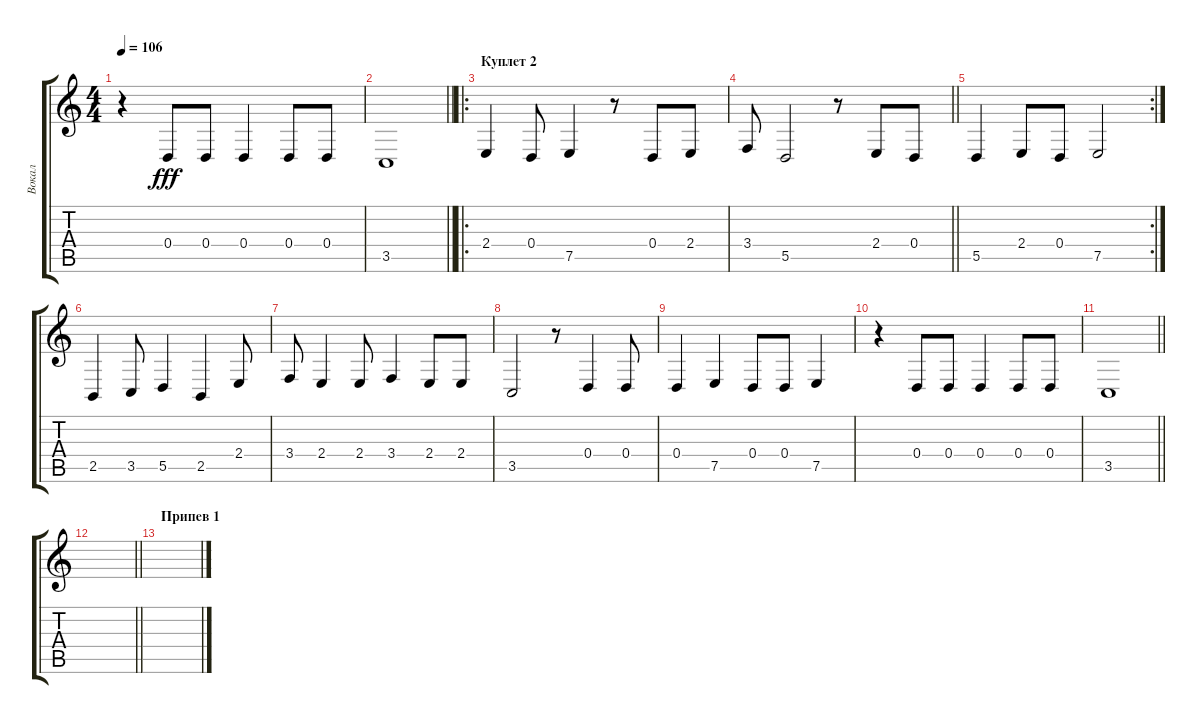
\track ("Вокал" "Вокал") {instrument flute}
\staff {score tabs}
\tuning (E4 B3 G3 D3 A2 E2) {hide}
\ts (4 4)
\tempo 106
\clef g2
\ks c
r.4{dy fff} 0.4.8 0.4.8 0.4.4 0.4.8 0.4.8 |
\barLineRight lightlight
3.5.1 |
\ro
\section ("" "Куплет 2")
2.4.4 0.4.8 7.5.4 r.8 0.4.8 2.4.8 |
\barLineRight lightlight
3.4.8 5.5.2 r.8 2.4.8 0.4.8 |
\rc 2
5.5.4 2.4.8 0.4.8 7.5.2 |
2.5.4 3.5.8 5.5.4 2.5.4 2.4.8 |
3.4.8 2.4.4 2.4.8 3.4.4 2.4.8 2.4.8 |
3.5.2 r.8 0.4.4 0.4.8 |
0.4.4 7.5.4 0.4.8 0.4.8 7.5.4 |
r.4 0.4.8 0.4.8 0.4.4 0.4.8 0.4.8 |
\barLineRight lightlight
3.5.1 |
\barLineRight lightlight
|
\section ("" "Припев 1")
